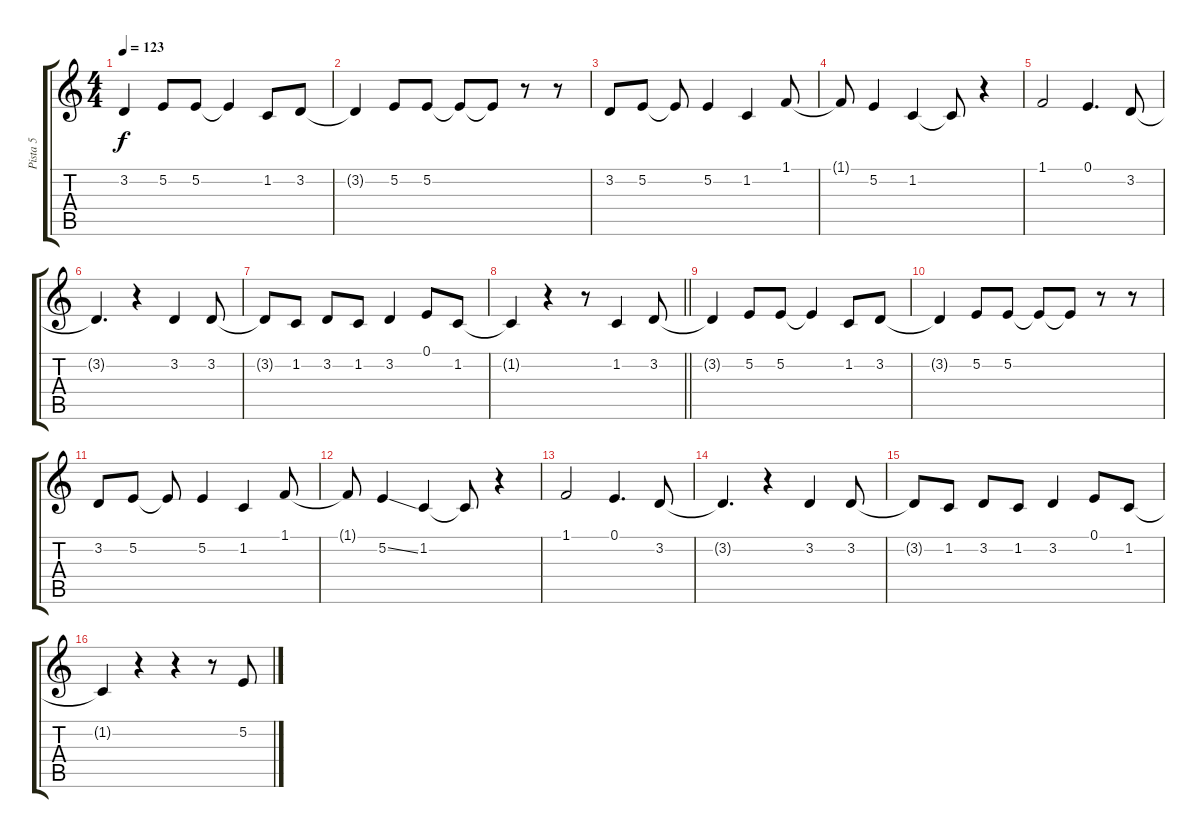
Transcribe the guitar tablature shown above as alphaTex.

\track ("Pista 5" "Pista 5") {instrument altosax}
\staff {score tabs}
\tuning (E4 B3 G3 D3 A2 E2) {hide}
\ts (4 4)
\tempo 123
\clef g2
\ks c
3.2{t}.4{dy f} 5.2.8 5.2.8 5.2{t}.4 1.2.8 3.2.8 |
3.2{t}.4 5.2.8 5.2.8 5.2{t}.8 5.2{t}.8 r.8 r.8 |
3.2.8 5.2.8 5.2{t}.8 5.2.4 1.2.4 1.1.8 |
1.1{t}.8 5.2.4 1.2.4 1.2{t}.8 r.4 |
1.1.2 0.1.4{d} 3.2.8 |
3.2{t}.4{d} r.4 3.2.4 3.2.8 |
3.2{t}.8 1.2.8 3.2.8 1.2.8 3.2.4 0.1.8 1.2.8 |
\barLineRight lightlight
1.2{t}.4 r.4 r.8 1.2.4 3.2.8 |
3.2{t}.4 5.2.8 5.2.8 5.2{t}.4 1.2.8 3.2.8 |
3.2{t}.4 5.2.8 5.2.8 5.2{t}.8 5.2{t}.8 r.8 r.8 |
3.2.8 5.2.8 5.2{t}.8 5.2.4 1.2.4 1.1.8 |
1.1{t}.8 5.2{ss}.4 1.2.4 1.2{t}.8 r.4 |
1.1.2 0.1.4{d} 3.2.8 |
3.2{t}.4{d} r.4 3.2.4 3.2.8 |
3.2{t}.8 1.2.8 3.2.8 1.2.8 3.2.4 0.1.8 1.2.8 |
1.2{t}.4 r.4 r.4 r.8 5.2.8
